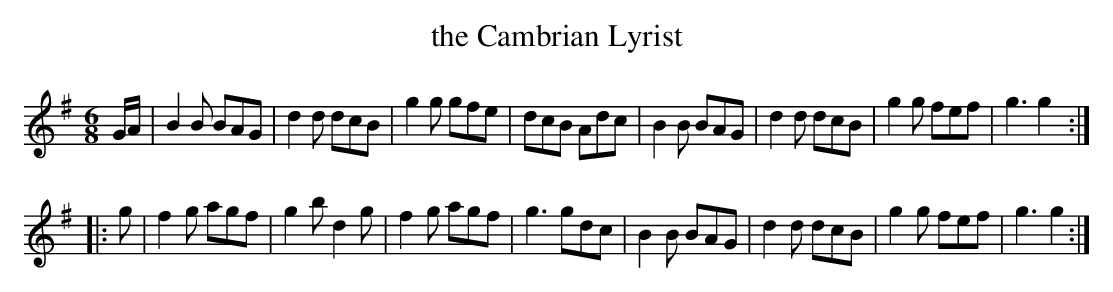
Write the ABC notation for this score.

X:1
T:the Cambrian Lyrist
M:6/8
K:G
G/2A/2 | B2B BAG | d2d dcB | g2g gfe | dcB Adc | \
B2B BAG | d2d dcB | g2g fef | g3 g2 :|
|:g | f2g agf | g2b d2g | f2g agf | g3 gdc | \
B2B BAG | d2d dcB | g2g fef | g3 g2 :|
